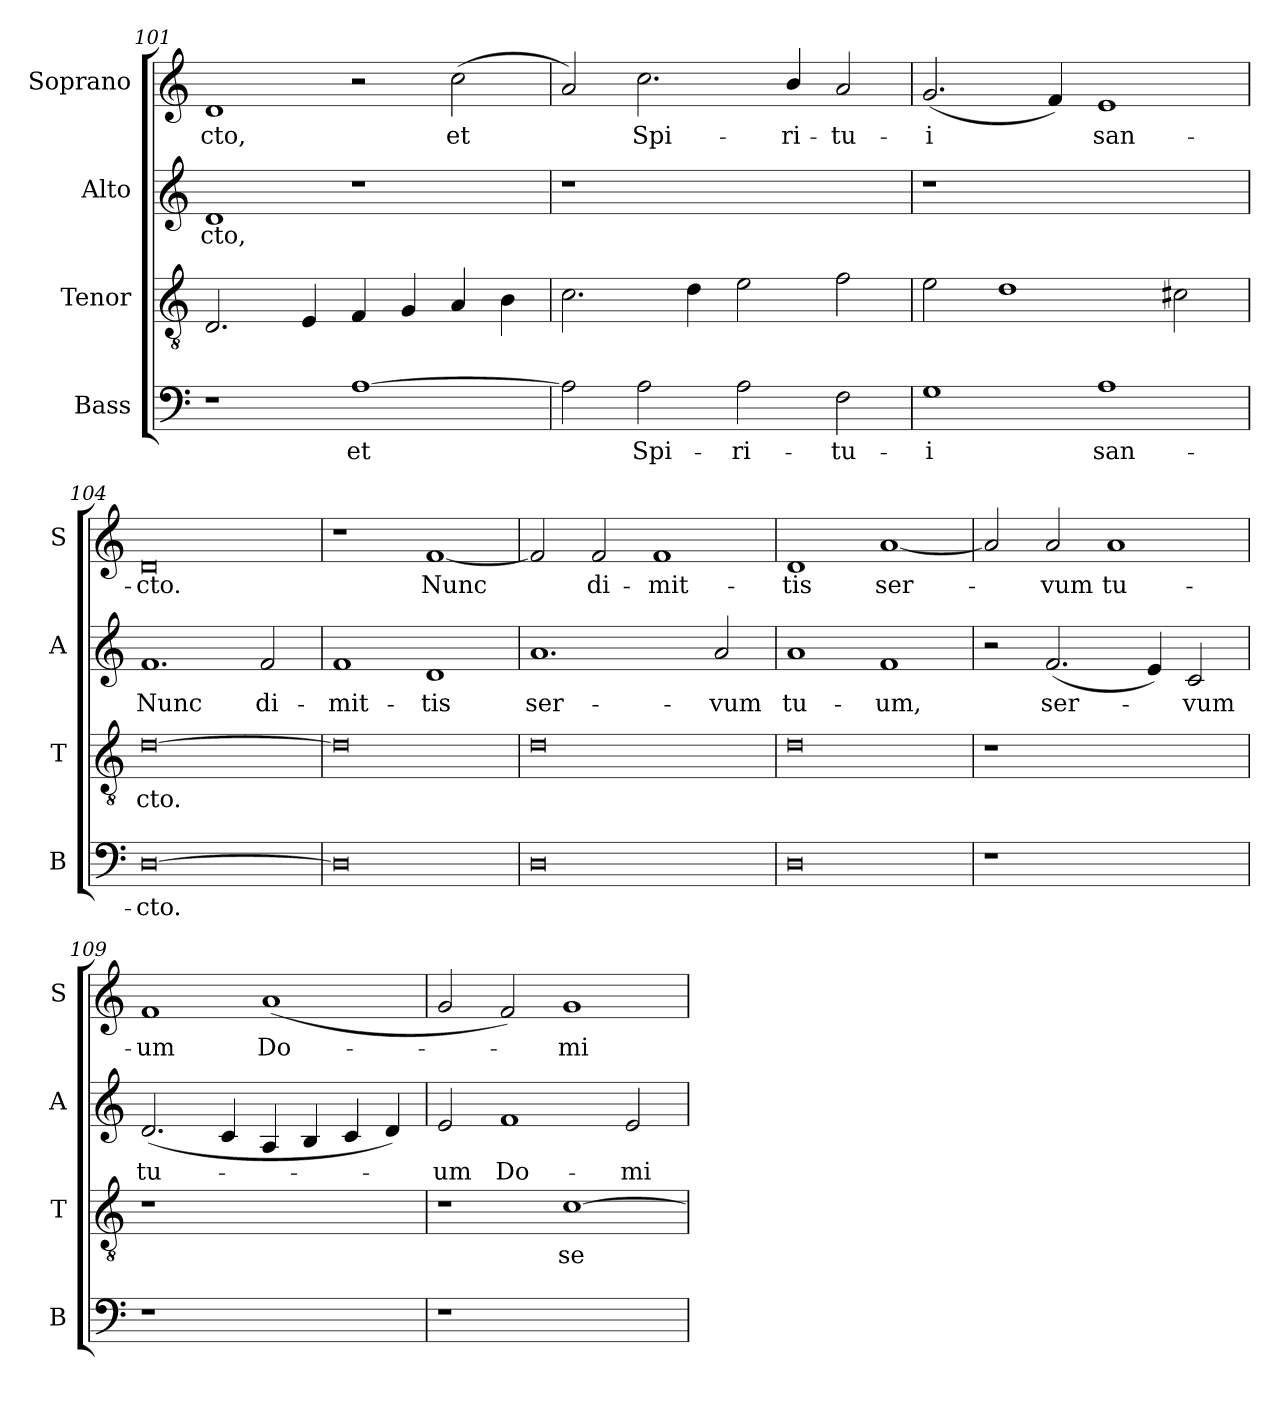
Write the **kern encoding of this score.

**kern	**text	**kern	**text	**kern	**text	**kern	**text
*part4	*part4	*part3	*part3	*part2	*part2	*part1	*part1
*staff4	*staff4	*staff3	*staff3	*staff2	*staff2	*staff1	*staff1
*I"Bass	*	*I"Tenor	*	*I"Alto	*	*I"Soprano	*
*I'B	*	*I'T	*	*I'A	*	*I'S	*
*clefF4	*	*clefGv2	*	*clefG2	*	*clefG2	*
*k[]	*	*k[]	*	*k[]	*	*k[]	*
=101	=101	=101	=101	=101	=101	=101	=101
!	!	!	!	!	!LO:LY:b	!	!LO:LY:b
1r	.	2.D/	.	1d	cto,	1d	cto,
.	.	4E/	.	.	.	.	.
!	!LO:LY:b	!	!	!	!	!	!
[1A	et	4F/	.	1r	.	2r	.
.	.	4G/	.	.	.	.	.
!	!	!	!	!	!	!	!LO:LY:b
.	.	4A/	.	.	.	(<2cc\	et
.	.	4B\	.	.	.	.	.
=102	=102	=102	=102	=102	=102	=102	=102
2A\]	.	2.c\	.	1r	.	2a/)	.
!	!LO:LY:b	!	!	!	!	!	!LO:LY:b
2A\	Spi-	.	.	.	.	2.cc\	Spi-
.	.	4d\	.	.	.	.	.
!	!LO:LY:b	!	!	!	!	!	!
2A\	-ri-	2e\	.	1ryy	.	.	.
!	!	!	!	!	!	!	!LO:LY:b
.	.	.	.	.	.	4b/	-ri-
!	!LO:LY:b	!	!	!	!	!	!LO:LY:b
2F\	-tu-	2f\	.	.	.	2a/	-tu-
=103	=103	=103	=103	=103	=103	=103	=103
!	!LO:LY:b	!	!	!	!	!	!LO:LY:b
1G	-i	2e\	.	1r	.	(<2.g/	-i
.	.	1d	.	.	.	.	.
.	.	.	.	.	.	4f/)	.
!	!LO:LY:b	!	!	!	!	!	!LO:LY:b
1A	san-	.	.	1ryy	.	1e	san-
.	.	2c#X\	.	.	.	.	.
!!LO:LB:g=z
=104	=104	=104	=104	=104	=104	=104	=104
!	!LO:LY:b	!	!LO:LY:b	!	!LO:LY:b	!	!LO:LY:b
[0D	-cto.	[0d	cto.	1.f	Nunc	0d	-cto.
!	!	!	!	!	!LO:LY:b	!	!
.	.	.	.	2f/	di-	.	.
!!LO:LB:g=z
=105	=105	=105	=105	=105	=105	=105	=105
!	!	!	!	!	!LO:LY:b	!	!
0D]	.	0d]	.	1f	-mit-	1r	.
!	!	!	!	!	!LO:LY:b	!	!LO:LY:b
.	.	.	.	1d	-tis	[1f	Nunc
=106	=106	=106	=106	=106	=106	=106	=106
!	!	!	!	!	!LO:LY:b	!	!
0D	.	0d	.	1.a	ser-	2f/]	.
!	!	!	!	!	!	!	!LO:LY:b
.	.	.	.	.	.	2f/	di-
!	!	!	!	!	!	!	!LO:LY:b
.	.	.	.	.	.	1f	-mit-
!	!	!	!	!	!LO:LY:b	!	!
.	.	.	.	2a/	-vum	.	.
=107	=107	=107	=107	=107	=107	=107	=107
!	!	!	!	!	!LO:LY:b	!	!LO:LY:b
0D	.	0d	.	1a	tu-	1d	-tis
!	!	!	!	!	!LO:LY:b	!	!LO:LY:b
.	.	.	.	1f	-um,	[1a	ser-
=108	=108	=108	=108	=108	=108	=108	=108
1r	.	1r	.	2r	.	2a/]	.
!	!	!	!	!	!LO:LY:b	!	!LO:LY:b
.	.	.	.	(<2.f/	ser-	2a/	vum
!	!	!	!	!	!	!	!LO:LY:b
1ryy	.	1ryy	.	.	.	1a	tu-
.	.	.	.	4e/)	.	.	.
!	!	!	!	!	!LO:LY:b	!	!
.	.	.	.	2c/	vum	.	.
=109	=109	=109	=109	=109	=109	=109	=109
!	!	!	!	!	!LO:LY:b	!	!LO:LY:b
1r	.	1r	.	(<2.d/	tu-	1f	-um
.	.	.	.	4c/	.	.	.
!	!	!	!	!	!	!	!LO:LY:b
1ryy	.	1ryy	.	4A/	.	(<1a	Do-
.	.	.	.	4B/	.	.	.
.	.	.	.	4c/	.	.	.
.	.	.	.	4d/)	.	.	.
=110	=110	=110	=110	=110	=110	=110	=110
!	!	!	!	!	!LO:LY:b	!	!
1r	.	1r	.	2e/	um	2g/	.
!	!	!	!	!	!LO:LY:b	!	!
.	.	.	.	1f	Do-	2f/)	.
!	!	!	!LO:LY:b	!	!	!	!LO:LY:b
1ryy	.	[1c	se-	.	.	1g	mi-
!	!	!	!	!	!LO:LY:b	!	!
.	.	.	.	2e/	-mi-	.	.
=	=	=	=	=	=	=	=
*-	*-	*-	*-	*-	*-	*-	*-
